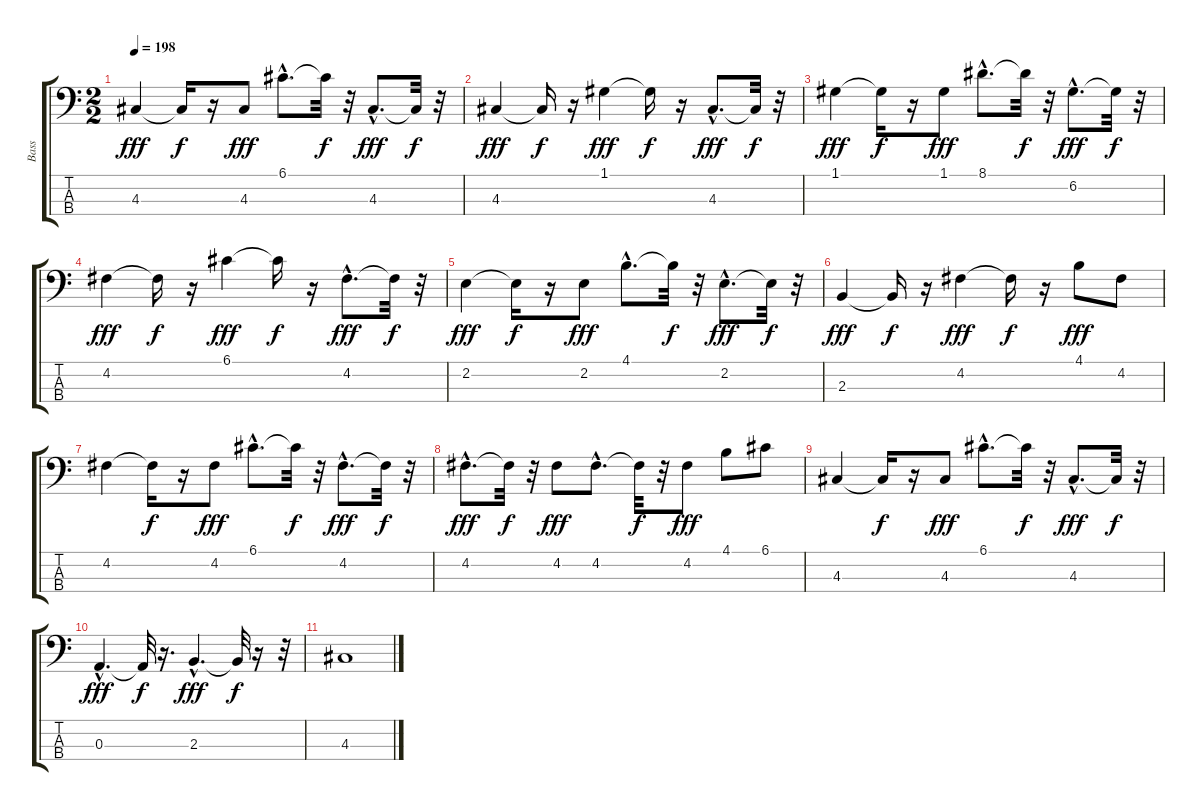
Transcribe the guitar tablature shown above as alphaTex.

\track ("Bass" "Bass") {instrument fretlessbass}
\staff {score tabs}
\tuning (G2 D2 A1 E1) {hide}
\ts (2 2)
\tempo 198
\clef f4
\ks c
4.3.4{dy fff} 4.3{t}.16{dy f} r.16 4.3.8{dy fff} 6.1{hac}.8{d} 6.1{t}.32{dy f} r.32 4.3{hac}.8{d dy fff} 4.3{t}.32{dy f} r.32 |
4.3.4{dy fff} 4.3{t}.16{dy f} r.16 1.1.4{dy fff} 1.1{t}.16{dy f} r.16 4.3{hac}.8{d dy fff} 4.3{t}.32{dy f} r.32 |
1.1.4{dy fff} 1.1{t}.16{dy f} r.16 1.1.8{dy fff} 8.1{hac}.8{d} 8.1{t}.32{dy f} r.32 6.2{hac}.8{d dy fff} 6.2{t}.32{dy f} r.32 |
4.2.4{dy fff} 4.2{t}.16{dy f} r.16 6.1.4{dy fff} 6.1{t}.16{dy f} r.16 4.2{hac}.8{d dy fff} 4.2{t}.32{dy f} r.32 |
2.2.4{dy fff} 2.2{t}.16{dy f} r.16 2.2.8{dy fff} 4.1{hac}.8{d} 4.1{t}.32{dy f} r.32 2.2{hac}.8{d dy fff} 2.2{t}.32{dy f} r.32 |
2.3.4{dy fff} 2.3{t}.16{dy f} r.16 4.2.4{dy fff} 4.2{t}.16{dy f} r.16 4.1.8{dy fff} 4.2.8 |
4.2.4 4.2{t}.16{dy f} r.16 4.2.8{dy fff} 6.1{hac}.8{d} 6.1{t}.32{dy f} r.32 4.2{hac}.8{d dy fff} 4.2{t}.32{dy f} r.32 |
4.2{hac}.8{d dy fff} 4.2{t}.32{dy f} r.32 4.2.8{dy fff} 4.2{hac}.8{d} 4.2{t}.32{dy f} r.32 4.2.8{dy fff} 4.1.8 6.1.8 |
4.3.4 4.3{t}.16{dy f} r.16 4.3.8{dy fff} 6.1{hac}.8{d} 6.1{t}.32{dy f} r.32 4.3{hac}.8{d dy fff} 4.3{t}.32{dy f} r.32 |
0.3{hac}.4{d dy fff} 0.3{t}.32{dy f} r.16{d} 2.3{hac}.4{d dy fff} 2.3{t}.32{dy f} r.16 r.32 |
4.3.1
